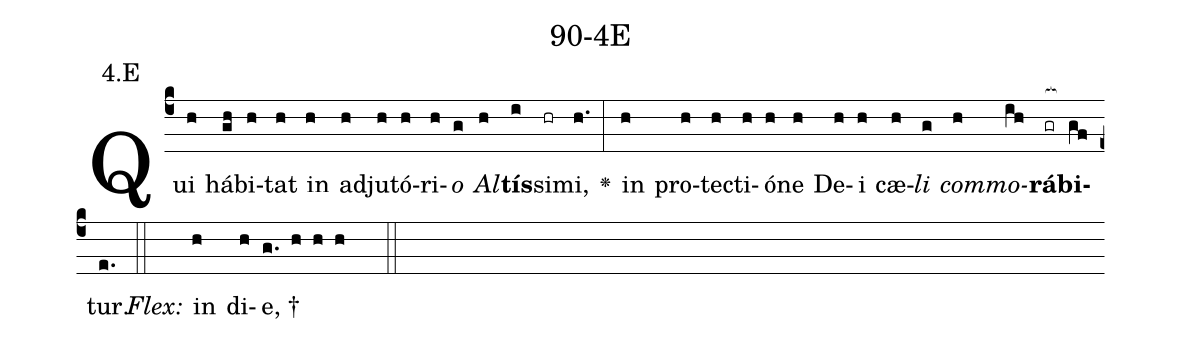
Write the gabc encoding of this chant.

name: 90-4E;
annotation: 4.E;
%%
(c4)Qui(h) há(gh)bi(h)tat(h) in(h) ad(h)ju(h)tó(h)ri(h)<i>o</i>(g) <i>Al</i>(h)<b>tís</b>(i)si(hr)mi,(h.) <v>\greheightstar</v>(:) in(h) pro(h)tec(h)ti(h)ó(h)ne(h) De(h)i(h) cæ(h)<i>li</i>(g) <i>com</i>(h)<i>mo</i>(ih)<b>rá</b>(gr[ocb:1{])<b>bi</b>(gf[ocb:0}])tur.(e.) (::)
<i>Flex:</i>()  in(h) di(h)e, †(g. h h h  ::)

%E(h) u(g) o(h) u(ih) a(gf) e.(e.) (::)
